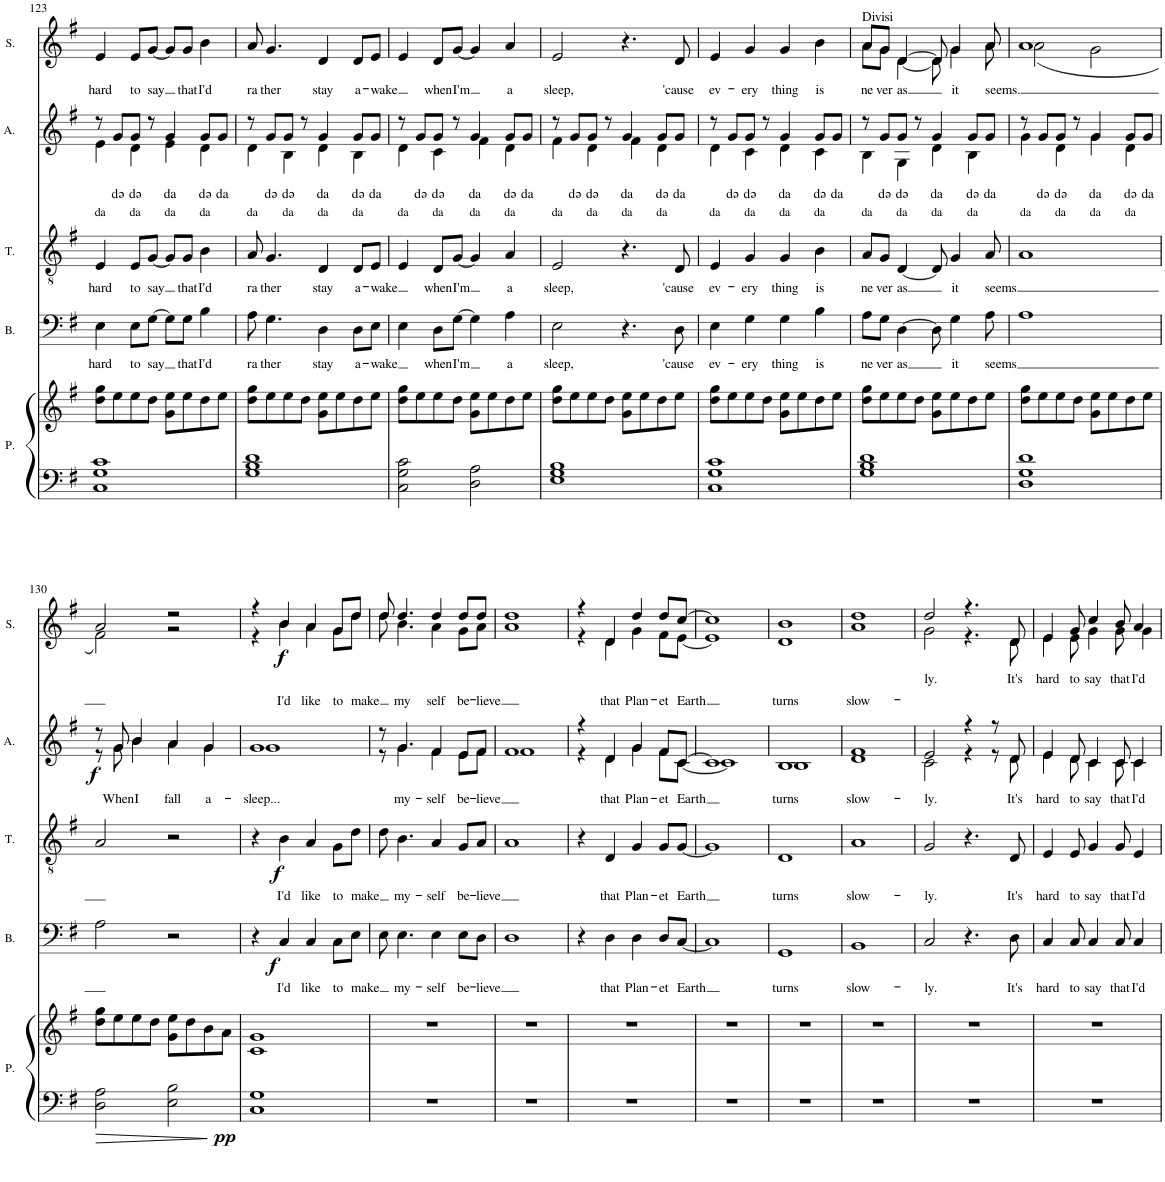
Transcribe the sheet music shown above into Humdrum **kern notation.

**kern	**kern	**dynam	**kern	**text	**dynam	**kern	**text	**dynam	**kern	**text	**text	**dynam	**kern	**text	**dynam
*part5	*part5	*part5	*part4	*part4	*part4	*part3	*part3	*part3	*part2	*part2	*part2	*part2	*part1	*part1	*part1
*staff6	*staff5	*staff5/6	*staff4	*staff4	*staff4	*staff3	*staff3	*staff3	*staff2	*staff2	*staff2	*staff2	*staff1	*staff1	*staff1
*I"Piano	*	*	*I"Bass	*	*	*I"Tenor	*	*	*I"Alto	*	*	*	*I"Soprano	*	*
*I'P.	*	*	*I'B.	*	*	*I'T.	*	*	*I'A.	*	*	*	*I'S.	*	*
!!LO:PB:g=z
*clefF4	*clefG2	*	*clefF4	*	*	*clefGv2	*	*	*clefG2	*	*	*	*clefG2	*	*
*k[f#]	*k[f#]	*	*k[f#]	*	*	*k[f#]	*	*	*k[f#]	*	*	*	*k[f#]	*	*
*M4/4	*M4/4	*	*M4/4	*	*	*M4/4	*	*	*M4/4	*	*	*	*M4/4	*	*
=123	=123	=123	=123	=123	=123	=123	=123	=123	=123	=123	=123	=123	=123	=123	=123
!	!	!	!	!LO:LY:b	!	!	!LO:LY:b	!	!	!	!LO:LY:b	!	!	!LO:LY:b	!
*	*	*	*	*	*	*	*	*	*^	*	*	*	*	*	*
1C 1G 1c	8dd\ 8gg\L	.	4E\	hard	.	4E/	hard	.	8r	4e\	.	da	.	4e/	hard	.
!	!	!	!	!	!	!	!	!	!	!	!LO:LY:b	!	!	!	!	!
.	8ee\	.	.	.	.	.	.	.	8g/L	.	də	.	.	.	.	.
!	!	!	!	!LO:LY:b	!	!	!LO:LY:b	!	!	!	!LO:LY:b	!LO:LY:b	!	!	!LO:LY:b	!
.	8ee\	.	8E\L	to	.	8E/L	to	.	8g/J	4d\	də	da	.	8e/L	to	.
!	!	!	!	!LO:LY:b	!	!	!LO:LY:b	!	!	!	!	!	!	!	!LO:LY:b	!
.	8dd\J	.	[8G\J	say	.	[8G/J	say	.	8r	.	.	.	.	[8g/J	say	.
!	!	!	!	!	!	!	!	!	!	!	!LO:LY:b	!LO:LY:b	!	!	!	!
.	8g\ 8ee\L	.	8G\L]	.	.	8G/L]	.	.	4g/	4e\	da	da	.	8g/L]	.	.
!	!	!	!	!LO:LY:b	!	!	!LO:LY:b	!	!	!	!	!	!	!	!LO:LY:b	!
.	8ee\	.	8G\J	that	.	8G/J	that	.	.	.	.	.	.	8g/J	that	.
!	!	!	!	!LO:LY:b	!	!	!LO:LY:b	!	!	!	!LO:LY:b	!LO:LY:b	!	!	!LO:LY:b	!
.	8dd\	.	4B\	I'd	.	4B\	I'd	.	8g/L	4d\	də	da	.	4b\	I'd	.
!	!	!	!	!	!	!	!	!	!	!	!LO:LY:b	!	!	!	!	!
.	8ee\J	.	.	.	.	.	.	.	8g/J	.	da	.	.	.	.	.
=124	=124	=124	=124	=124	=124	=124	=124	=124	=124	=124	=124	=124	=124	=124	=124	=124
!	!	!	!	!LO:LY:b	!	!	!LO:LY:b	!	!	!	!	!LO:LY:b	!	!	!LO:LY:b	!
1G 1B 1d	8dd\ 8gg\L	.	8A\	ra-	.	8A/	ra-	.	8r	4d\	.	da	.	8a/	ra-	.
!	!	!	!	!LO:LY:b	!	!	!LO:LY:b	!	!	!	!LO:LY:b	!	!	!	!LO:LY:b	!
.	8ee\	.	4.G\	-ther	.	4.G/	-ther	.	8g/L	.	də	.	.	4.g/	-ther	.
!	!	!	!	!	!	!	!	!	!	!	!LO:LY:b	!LO:LY:b	!	!	!	!
.	8ee\	.	.	.	.	.	.	.	8g/J	4B\	də	da	.	.	.	.
.	8dd\J	.	.	.	.	.	.	.	8r	.	.	.	.	.	.	.
!	!	!	!	!LO:LY:b	!	!	!LO:LY:b	!	!	!	!LO:LY:b	!LO:LY:b	!	!	!LO:LY:b	!
.	8g\ 8ee\L	.	4D\	stay	.	4D/	stay	.	4g/	4d\	da	da	.	4d/	stay	.
.	8ee\	.	.	.	.	.	.	.	.	.	.	.	.	.	.	.
!	!	!	!	!LO:LY:b	!	!	!LO:LY:b	!	!	!	!LO:LY:b	!LO:LY:b	!	!	!LO:LY:b	!
.	8dd\	.	8D\L	a-	.	8D/L	a-	.	8g/L	4B\	də	da	.	8d/L	a-	.
!	!	!	!	!LO:LY:b	!	!	!LO:LY:b	!	!	!	!LO:LY:b	!	!	!	!LO:LY:b	!
.	8ee\J	.	8E\J	-wake	.	8E/J	-wake	.	8g/J	.	da	.	.	8e/J	-wake	.
=125	=125	=125	=125	=125	=125	=125	=125	=125	=125	=125	=125	=125	=125	=125	=125	=125
!	!	!	!	!	!	!	!	!	!	!	!	!LO:LY:b	!	!	!	!
2C\ 2G\ 2c\	8dd\ 8gg\L	.	4E\	.	.	4E/	.	.	8r	4d\	.	da	.	4e/	.	.
!	!	!	!	!	!	!	!	!	!	!	!LO:LY:b	!	!	!	!	!
.	8ee\	.	.	.	.	.	.	.	8g/L	.	də	.	.	.	.	.
!	!	!	!	!LO:LY:b	!	!	!LO:LY:b	!	!	!	!LO:LY:b	!LO:LY:b	!	!	!LO:LY:b	!
.	8ee\	.	8D\L	when	.	8D/L	when	.	8g/J	4c\	də	da	.	8d/L	when	.
!	!	!	!	!LO:LY:b	!	!	!LO:LY:b	!	!	!	!	!	!	!	!LO:LY:b	!
.	8dd\J	.	[8G\J	I'm	.	[8G/J	I'm	.	8r	.	.	.	.	[8g/J	I'm	.
!	!	!	!	!	!	!	!	!	!	!	!LO:LY:b	!LO:LY:b	!	!	!	!
2D\ 2A\	8g\ 8ee\L	.	4G\]	.	.	4G/]	.	.	4g/	4f#\	da	da	.	4g/]	.	.
.	8ee\	.	.	.	.	.	.	.	.	.	.	.	.	.	.	.
!	!	!	!	!LO:LY:b	!	!	!LO:LY:b	!	!	!	!LO:LY:b	!LO:LY:b	!	!	!LO:LY:b	!
.	8dd\	.	4A\	a	.	4A/	a	.	8g/L	4d\	də	da	.	4a/	a	.
!	!	!	!	!	!	!	!	!	!	!	!LO:LY:b	!	!	!	!	!
.	8ee\J	.	.	.	.	.	.	.	8g/J	.	da	.	.	.	.	.
=126	=126	=126	=126	=126	=126	=126	=126	=126	=126	=126	=126	=126	=126	=126	=126	=126
!	!	!	!	!LO:LY:b	!	!	!LO:LY:b	!	!	!	!	!LO:LY:b	!	!	!LO:LY:b	!
1E 1G 1B	8dd\ 8gg\L	.	2E\	-sleep,	.	2E/	-sleep,	.	8r	4f#\	.	da	.	2e/	-sleep,	.
!	!	!	!	!	!	!	!	!	!	!	!LO:LY:b	!	!	!	!	!
.	8ee\	.	.	.	.	.	.	.	8g/L	.	də	.	.	.	.	.
!	!	!	!	!	!	!	!	!	!	!	!LO:LY:b	!LO:LY:b	!	!	!	!
.	8ee\	.	.	.	.	.	.	.	8g/J	4d\	də	da	.	.	.	.
.	8dd\J	.	.	.	.	.	.	.	8r	.	.	.	.	.	.	.
!	!	!	!	!	!	!	!	!	!	!	!LO:LY:b	!LO:LY:b	!	!	!	!
.	8g\ 8ee\L	.	4.r	.	.	4.r	.	.	4g/	4f#\	da	da	.	4.r	.	.
.	8ee\	.	.	.	.	.	.	.	.	.	.	.	.	.	.	.
!	!	!	!	!	!	!	!	!	!	!	!LO:LY:b	!LO:LY:b	!	!	!	!
.	8dd\	.	.	.	.	.	.	.	8g/L	4d\	də	da	.	.	.	.
!	!	!	!	!LO:LY:b	!	!	!LO:LY:b	!	!	!	!LO:LY:b	!	!	!	!LO:LY:b	!
.	8ee\J	.	8D\	'cause	.	8D/	'cause	.	8g/J	.	da	.	.	8d/	'cause	.
=127	=127	=127	=127	=127	=127	=127	=127	=127	=127	=127	=127	=127	=127	=127	=127	=127
!	!	!	!	!LO:LY:b	!	!	!LO:LY:b	!	!	!	!	!LO:LY:b	!	!	!LO:LY:b	!
1C 1G 1c	8dd\ 8gg\L	.	4E\	ev-	.	4E/	ev-	.	8r	4d\	.	da	.	4e/	ev-	.
!	!	!	!	!	!	!	!	!	!	!	!LO:LY:b	!	!	!	!	!
.	8ee\	.	.	.	.	.	.	.	8g/L	.	də	.	.	.	.	.
!	!	!	!	!LO:LY:b	!	!	!LO:LY:b	!	!	!	!LO:LY:b	!LO:LY:b	!	!	!LO:LY:b	!
.	8ee\	.	4G\	-ery	.	4G/	-ery	.	8g/J	4c\	də	da	.	4g/	-ery	.
.	8dd\J	.	.	.	.	.	.	.	8r	.	.	.	.	.	.	.
!	!	!	!	!LO:LY:b	!	!	!LO:LY:b	!	!	!	!LO:LY:b	!LO:LY:b	!	!	!LO:LY:b	!
.	8g\ 8ee\L	.	4G\	thing	.	4G/	thing	.	4g/	4d\	da	da	.	4g/	thing	.
.	8ee\	.	.	.	.	.	.	.	.	.	.	.	.	.	.	.
!	!	!	!	!LO:LY:b	!	!	!LO:LY:b	!	!	!	!LO:LY:b	!LO:LY:b	!	!	!LO:LY:b	!
.	8dd\	.	4B\	is	.	4B\	is	.	8g/L	4c\	də	da	.	4b\	is	.
!	!	!	!	!	!	!	!	!	!	!	!LO:LY:b	!	!	!	!	!
.	8ee\J	.	.	.	.	.	.	.	8g/J	.	da	.	.	.	.	.
=128	=128	=128	=128	=128	=128	=128	=128	=128	=128	=128	=128	=128	=128	=128	=128	=128
!	!	!	!	!	!	!	!	!	!	!	!	!	!	!LO:TX:a:t=Divisi	!	!
!	!	!	!	!LO:LY:b	!	!	!LO:LY:b	!	!	!	!	!LO:LY:b	!	!	!LO:LY:b	!
*	*	*	*	*	*	*	*	*	*	*	*	*	*	*^	*	*
1G 1B 1d	8dd\ 8gg\L	.	8A\L	ne-	.	8A/L	ne-	.	8r	4B\	.	da	.	8a/L	8a\L	ne	.
!	!	!	!	!LO:LY:b	!	!	!LO:LY:b	!	!	!	!LO:LY:b	!	!	!	!	!LO:LY:b	!
.	8ee\	.	8G\J	-ver	.	8G/J	-ver	.	8g/L	.	də	.	.	8g/J	8g\J	ver	.
!	!	!	!	!LO:LY:b	!	!	!LO:LY:b	!	!	!	!LO:LY:b	!LO:LY:b	!	!	!	!LO:LY:b	!
.	8ee\	.	[4D\	as	.	[4D/	as	.	8g/J	4G\	də	da	.	[4d/	[4d\	as	.
.	8dd\J	.	.	.	.	.	.	.	8r	.	.	.	.	.	.	.	.
!	!	!	!	!	!	!	!	!	!	!	!LO:LY:b	!LO:LY:b	!	!	!	!	!
.	8g\ 8ee\L	.	8D\]	.	.	8D/]	.	.	4g/	4d\	da	da	.	8d/]	8d\]	.	.
!	!	!	!	!LO:LY:b	!	!	!LO:LY:b	!	!	!	!	!	!	!	!	!LO:LY:b	!
.	8ee\	.	4G\	it	.	4G/	it	.	.	.	.	.	.	4g/	4g\	it	.
!	!	!	!	!	!	!	!	!	!	!	!LO:LY:b	!LO:LY:b	!	!	!	!	!
.	8dd\	.	.	.	.	.	.	.	8g/L	4B\	də	da	.	.	.	.	.
!	!	!	!	!LO:LY:b	!	!	!LO:LY:b	!	!	!	!LO:LY:b	!	!	!	!	!LO:LY:b	!
.	8ee\J	.	8A\	-seems	.	8A/	-seems	.	8g/J	.	da	.	.	8a/	8a\	seems.	.
=129	=129	=129	=129	=129	=129	=129	=129	=129	=129	=129	=129	=129	=129	=129	=129	=129	=129
!	!	!	!	!	!	!	!	!	!	!	!	!LO:LY:b	!	!	!	!	!
1D 1G 1d	8dd\ 8gg\L	.	1A	.	.	1A	.	.	8r	4g\	.	da	.	1a	(2a\	.	.
!	!	!	!	!	!	!	!	!	!	!	!LO:LY:b	!	!	!	!	!	!
.	8ee\	.	.	.	.	.	.	.	8g/L	.	də	.	.	.	.	.	.
!	!	!	!	!	!	!	!	!	!	!	!LO:LY:b	!LO:LY:b	!	!	!	!	!
.	8ee\	.	.	.	.	.	.	.	8g/J	4d\	də	da	.	.	.	.	.
.	8dd\J	.	.	.	.	.	.	.	8r	.	.	.	.	.	.	.	.
!	!	!	!	!	!	!	!	!	!	!	!LO:LY:b	!LO:LY:b	!	!	!	!	!
.	8g\ 8ee\L	.	.	.	.	.	.	.	4g/	4g\	da	da	.	.	2g\	.	.
.	8ee\	.	.	.	.	.	.	.	.	.	.	.	.	.	.	.	.
!	!	!	!	!	!	!	!	!	!	!	!LO:LY:b	!LO:LY:b	!	!	!	!	!
.	8dd\	.	.	.	.	.	.	.	8g/L	4d\	də	da	.	.	.	.	.
!	!	!	!	!	!	!	!	!	!	!	!LO:LY:b	!	!	!	!	!	!
.	8ee\J	.	.	.	.	.	.	.	8g/J	.	da	.	.	.	.	.	.
!!LO:LB:g=z	!!
=130	=130	=130	=130	=130	=130	=130	=130	=130	=130	=130	=130	=130	=130	=130	=130	=130	=130
2D\ 2A\	8dd\ 8gg\L	.	2A\	.	.	2A/	.	.	8r	8r	.	.	.	2a/	2f#\)	.	.
!	!	!	!	!	!	!	!	!	!	!	!LO:LY:b	!	!LO:DY:b	!	!	!	!
.	8ee\	.	.	.	.	.	.	.	8g/	8g\	When	.	f	.	.	.	.
!	!	!	!	!	!	!	!	!	!	!	!LO:LY:b	!	!	!	!	!	!
.	8ee\	.	.	.	.	.	.	.	4b/	4b\	I	.	.	.	.	.	.
.	8dd\J	.	.	.	.	.	.	.	.	.	.	.	.	.	.	.	.
!	!	!	!	!	!	!	!	!	!	!	!LO:LY:b	!	!	!	!	!	!
2E\ 2B\	8g\ 8ee\L	.	2r	.	.	2r	.	.	4a/	4a\	fall	.	.	2r	2r	.	.
.	8dd\	.	.	.	.	.	.	.	.	.	.	.	.	.	.	.	.
!	!	!	!	!	!	!	!	!	!	!	!LO:LY:b	!	!	!	!	!	!
.	8b\	.	.	.	.	.	.	.	4g/	4g\	a-	.	.	.	.	.	.
.	8a\J	.	.	.	.	.	.	.	.	.	.	.	.	.	.	.	.
=131	=131	=131	=131	=131	=131	=131	=131	=131	=131	=131	=131	=131	=131	=131	=131	=131	=131
!	!	!LO:DY:b=2	!	!	!	!	!	!	!	!	!LO:LY:b	!	!	!	!	!	!
1C 1G	1c 1g	pp	4r	.	.	4r	.	.	1g	1g	-sleep...	.	.	4r	4r	.	.
!	!	!	!	!LO:LY:b	!LO:DY:b	!	!LO:LY:b	!LO:DY:b	!	!	!	!	!	!	!	!LO:LY:b	!LO:DY:b
.	.	.	4C/	I'd	f	4B\	I'd	f	.	.	.	.	.	4b/	4b\	I'd	f
!	!	!	!	!LO:LY:b	!	!	!LO:LY:b	!	!	!	!	!	!	!	!	!LO:LY:b	!
.	.	.	4C/	like	.	4A/	like	.	.	.	.	.	.	4a/	4a\	like	.
!	!	!	!	!LO:LY:b	!	!	!LO:LY:b	!	!	!	!	!	!	!	!	!LO:LY:b	!
.	.	.	8C\L	to	.	8G\L	to	.	.	.	.	.	.	8g/L	8g\L	to	.
!	!	!	!	!LO:LY:b	!	!	!LO:LY:b	!	!	!	!	!	!	!	!	!LO:LY:b	!
.	.	.	8E\J	make	.	8d\J	make	.	.	.	.	.	.	8dd/J	8dd\J	make	.
=132	=132	=132	=132	=132	=132	=132	=132	=132	=132	=132	=132	=132	=132	=132	=132	=132	=132
1r	1r	.	8E\	.	.	8d\	.	.	8r	8r	.	.	.	8dd/	8dd\	.	.
!	!	!	!	!LO:LY:b	!	!	!LO:LY:b	!	!	!	!LO:LY:b	!	!	!	!	!LO:LY:b	!
.	.	.	4.E\	my-	.	4.B\	my-	.	4.g/	4.g\	my-	.	.	4.dd/	4.b\	my	.
!	!	!	!	!LO:LY:b	!	!	!LO:LY:b	!	!	!	!LO:LY:b	!	!	!	!	!LO:LY:b	!
.	.	.	4E\	-self	.	4A/	-self	.	4f#/	4f#\	-self	.	.	4dd/	4a\	-self	.
!	!	!	!	!LO:LY:b	!	!	!LO:LY:b	!	!	!	!LO:LY:b	!	!	!	!	!LO:LY:b	!
.	.	.	8E\L	be-	.	8G/L	be-	.	8e/L	8e\L	be-	.	.	8dd/L	8g\L	be-	.
!	!	!	!	!LO:LY:b	!	!	!LO:LY:b	!	!	!	!LO:LY:b	!	!	!	!	!LO:LY:b	!
.	.	.	8D\J	-lieve	.	8A/J	-lieve	.	8f#/J	8f#\J	-lieve	.	.	8dd/J	8a\J	-lieve	.
=133	=133	=133	=133	=133	=133	=133	=133	=133	=133	=133	=133	=133	=133	=133	=133	=133	=133
1r	1r	.	1D	.	.	1A	.	.	1f#	1f#	.	.	.	1dd	1a	.	.
=134	=134	=134	=134	=134	=134	=134	=134	=134	=134	=134	=134	=134	=134	=134	=134	=134	=134
1r	1r	.	4r	.	.	4r	.	.	4r	4r	.	.	.	4r	4r	.	.
!	!	!	!	!LO:LY:b	!	!	!LO:LY:b	!	!	!	!LO:LY:b	!	!	!	!	!LO:LY:b	!
.	.	.	4D\	that	.	4D/	that	.	4d/	4d\	that	.	.	4d/	4d\	that	.
!	!	!	!	!LO:LY:b	!	!	!LO:LY:b	!	!	!	!LO:LY:b	!	!	!	!	!LO:LY:b	!
.	.	.	4D\	Plan-	.	4G/	Plan-	.	4g/	4g\	Plan-	.	.	4dd/	4g\	Plan-	.
!	!	!	!	!LO:LY:b	!	!	!LO:LY:b	!	!	!	!LO:LY:b	!	!	!	!	!LO:LY:b	!
.	.	.	8D/L	-et	.	8G/L	-et	.	8f#/L	8f#\L	-et	.	.	8dd/L	8f#\L	-et	.
!	!	!	!	!LO:LY:b	!	!	!LO:LY:b	!	!	!	!LO:LY:b	!	!	!	!	!LO:LY:b	!
.	.	.	[8C/J	Earth	.	[8G/J	Earth	.	[8c/J	[8c\J	Earth	.	.	[8cc/J	[8e\J	Earth	.
=135	=135	=135	=135	=135	=135	=135	=135	=135	=135	=135	=135	=135	=135	=135	=135	=135	=135
1r	1r	.	1C]	.	.	1G]	.	.	1c]	1c]	.	.	.	1cc]	1e]	.	.
=136	=136	=136	=136	=136	=136	=136	=136	=136	=136	=136	=136	=136	=136	=136	=136	=136	=136
!	!	!	!	!LO:LY:b	!	!	!LO:LY:b	!	!	!	!LO:LY:b	!	!	!	!	!LO:LY:b	!
1r	1r	.	1GG	turns	.	1D	turns	.	1B	1B	turns	.	.	1b	1d	turns	.
=137	=137	=137	=137	=137	=137	=137	=137	=137	=137	=137	=137	=137	=137	=137	=137	=137	=137
!	!	!	!	!LO:LY:b	!	!	!LO:LY:b	!	!	!	!LO:LY:b	!	!	!	!	!LO:LY:b	!
1r	1r	.	1BB	slow-	.	1A	slow-	.	1f#	1d	slow-	.	.	1dd	1a	slow-	.
=138	=138	=138	=138	=138	=138	=138	=138	=138	=138	=138	=138	=138	=138	=138	=138	=138	=138
!	!	!	!	!LO:LY:b	!	!	!LO:LY:b	!	!	!	!LO:LY:b	!	!	!	!	!LO:LY:b	!
1r	1r	.	2C/	-ly.	.	2G/	-ly.	.	2e/	2c\	-ly.	.	.	2dd/	2g\	-ly.	.
.	.	.	4.r	.	.	4.r	.	.	4r	4r	.	.	.	4.r	4.r	.	.
.	.	.	.	.	.	.	.	.	8r	8r	.	.	.	.	.	.	.
!	!	!	!	!LO:LY:b	!	!	!LO:LY:b	!	!	!	!LO:LY:b	!	!	!	!	!LO:LY:b	!
.	.	.	8D\	It's	.	8D/	It's	.	8d/	8d\	It's	.	.	8d/	8d\	It's	.
=139	=139	=139	=139	=139	=139	=139	=139	=139	=139	=139	=139	=139	=139	=139	=139	=139	=139
!	!	!	!	!LO:LY:b	!	!	!LO:LY:b	!	!	!	!LO:LY:b	!	!	!	!	!LO:LY:b	!
1r	1r	.	4C/	hard	.	4E/	hard	.	4e/	4e\	hard	.	.	4e/	4e\	hard	.
!	!	!	!	!LO:LY:b	!	!	!LO:LY:b	!	!	!	!LO:LY:b	!	!	!	!	!LO:LY:b	!
.	.	.	8C/	to	.	8E/	to	.	8d/	8d\	to	.	.	8g/	8e\	to	.
!	!	!	!	!LO:LY:b	!	!	!LO:LY:b	!	!	!	!LO:LY:b	!	!	!	!	!LO:LY:b	!
.	.	.	4C/	say	.	4G/	say	.	4c/	4c\	say	.	.	4cc/	4g\	say	.
!	!	!	!	!LO:LY:b	!	!	!LO:LY:b	!	!	!	!LO:LY:b	!	!	!	!	!LO:LY:b	!
.	.	.	8C/	that	.	8G/	that	.	8c/	8c\	that	.	.	8b/	8g\	that	.
!	!	!	!	!LO:LY:b	!	!	!LO:LY:b	!	!	!	!LO:LY:b	!	!	!	!	!LO:LY:b	!
.	.	.	4C/	I'd	.	4E/	I'd	.	4c/	4c\	I'd	.	.	4a/	4g\	I'd	.
*	*	*	*	*	*	*	*	*	*v	*v	*	*	*	*	*	*	*
*	*	*	*	*	*	*	*	*	*	*	*	*	*v	*v	*	*
=	=	=	=	=	=	=	=	=	=	=	=	=	=	=	=
*-	*-	*-	*-	*-	*-	*-	*-	*-	*-	*-	*-	*-	*-	*-	*-
